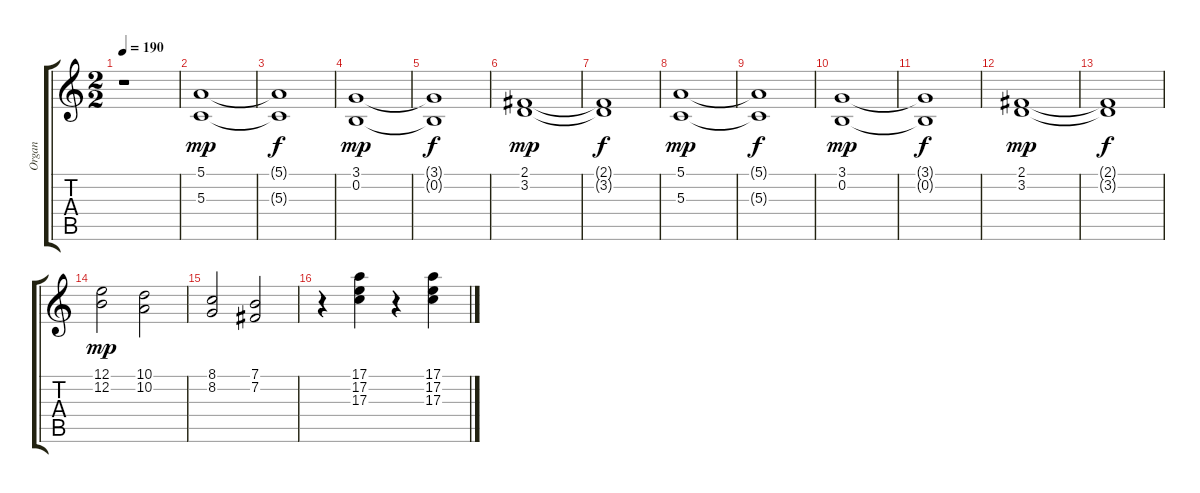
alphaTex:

\track ("Organ" "Organ") {instrument rockorgan}
\staff {score tabs}
\tuning (E4 B3 G3 D3 A2 E2) {hide}
\ts (2 2)
\tempo 190
\clef g2
\ks c
r.1{dy mp} |
(5.1 5.3).1 |
(5.1{t} 5.3{t}).1{dy f} |
(3.1 0.2).1{dy mp} |
(3.1{t} 0.2{t}).1{dy f} |
(2.1 3.2).1{dy mp} |
(2.1{t} 3.2{t}).1{dy f} |
(5.1 5.3).1{dy mp} |
(5.1{t} 5.3{t}).1{dy f} |
(3.1 0.2).1{dy mp} |
(3.1{t} 0.2{t}).1{dy f} |
(2.1 3.2).1{dy mp} |
(2.1{t} 3.2{t}).1{dy f} |
(12.1 12.2).2{dy mp} (10.1 10.2).2 |
(8.1 8.2).2 (7.1 7.2).2 |
r.4 (17.1 17.2 17.3).4 r.4 (17.1 17.2 17.3).4
